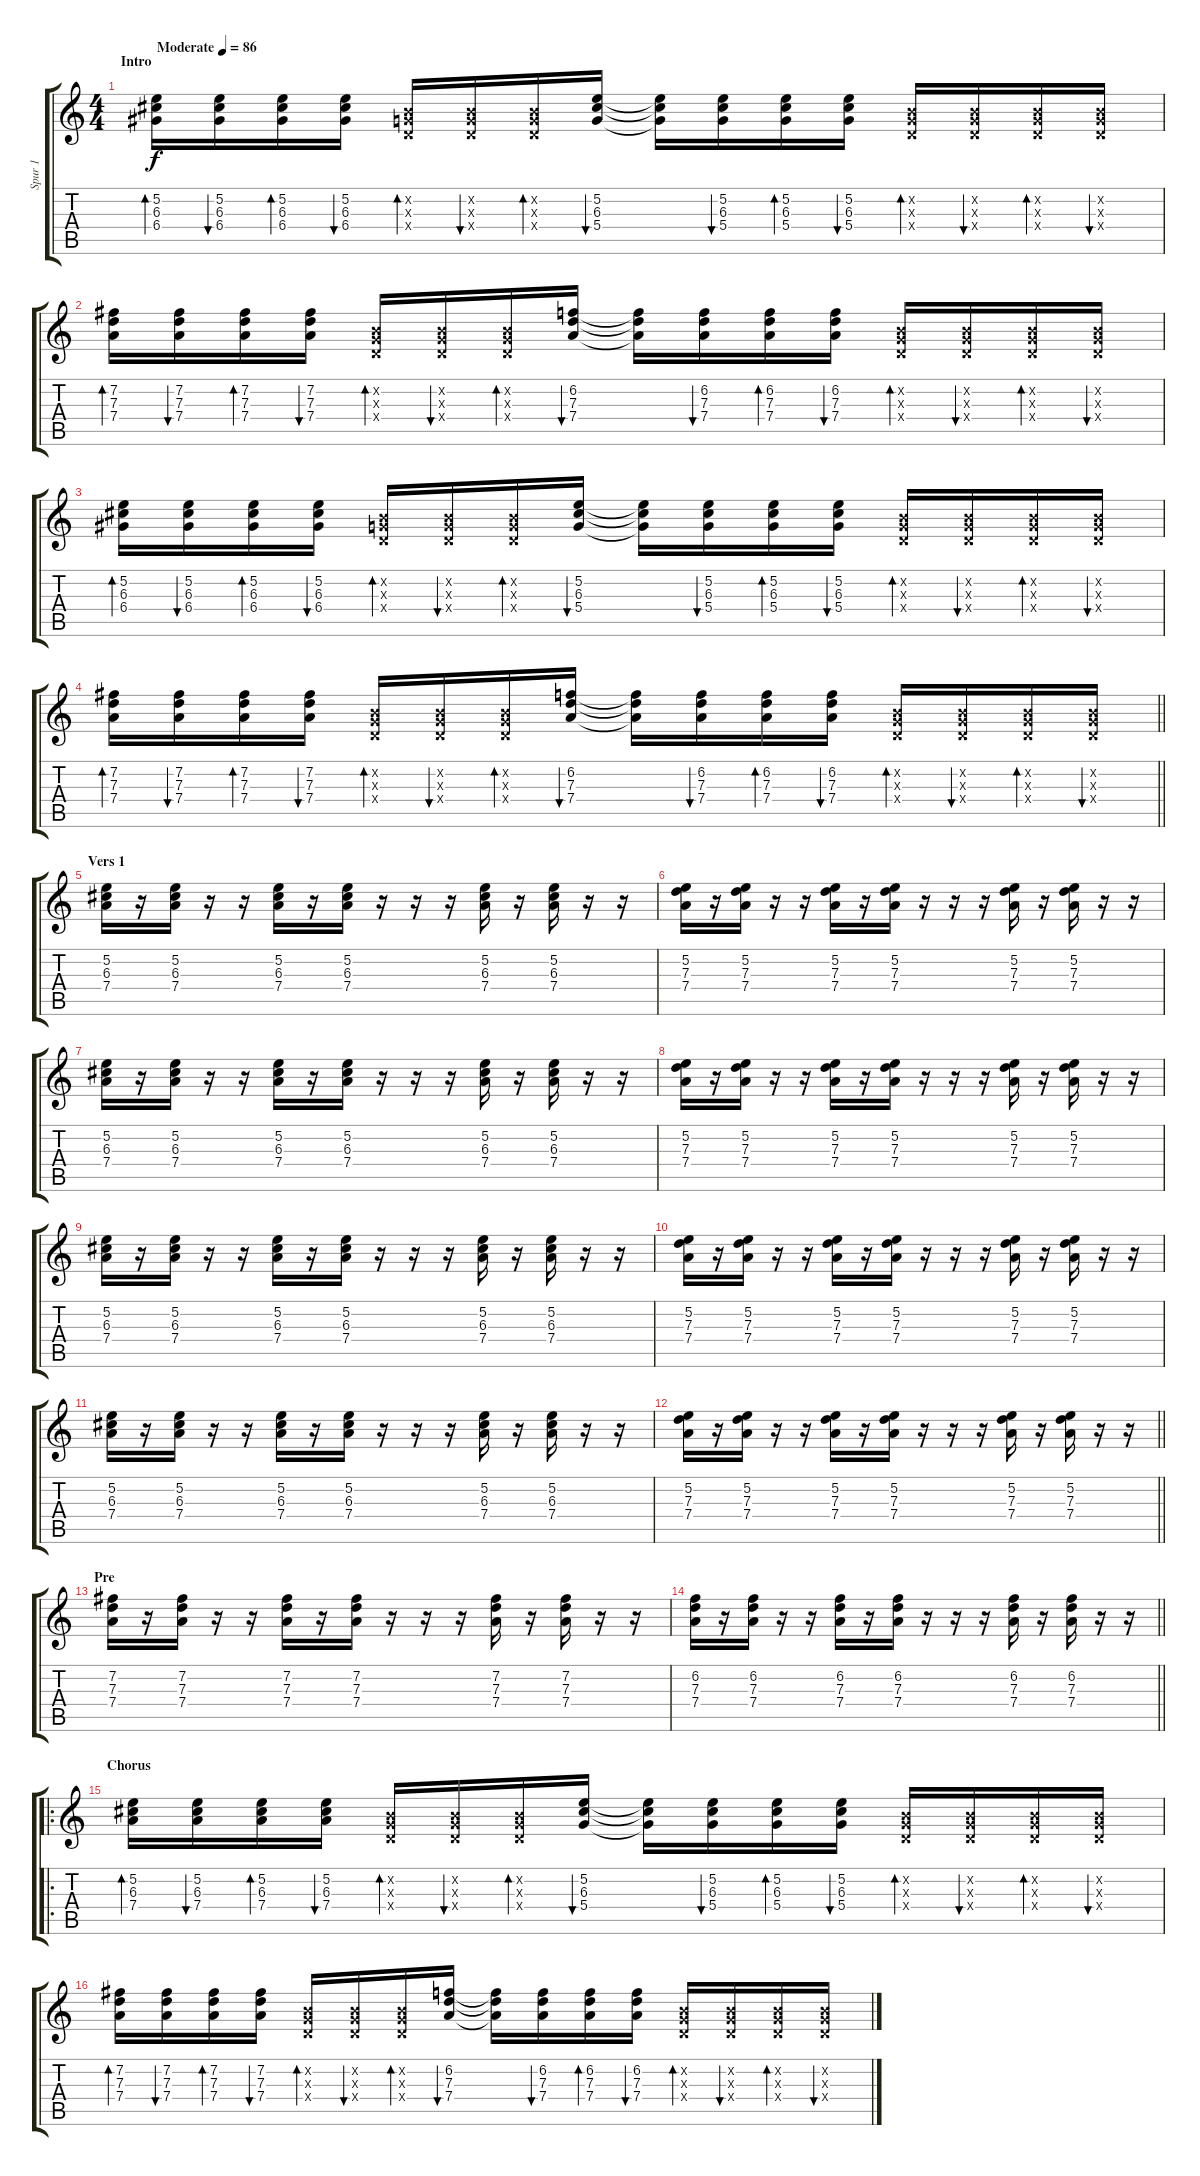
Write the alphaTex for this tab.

\track ("Spur 1" "Spur 1") {instrument electricguitarclean}
\staff {score tabs}
\tuning (E4 B3 G3 D3 A2 E2) {hide}
\ts (4 4)
\section ("" "Intro")
\tempo (86 "Moderate")
\clef g2
\ks c
(5.2 6.3 6.4).16{bd 60 dy f instrument electricguitarclean} (5.2 6.3 6.4).16{bu 60} (5.2 6.3 6.4).16{bd 60} (5.2 6.3 6.4).16{bu 60} (0.2{x} 0.3{x} 0.4{x}).16{bd 60} (0.2{x} 0.3{x} 0.4{x}).16{bu 60} (0.2{x} 0.3{x} 0.4{x}).16{bd 60} (5.2 6.3 5.4).16{bu 60} (5.2{t} 6.3{t} 5.4{t}).16 (5.2 6.3 5.4).16{bu 60} (5.2 6.3 5.4).16{bd 60} (5.2 6.3 5.4).16{bu 60} (0.2{x} 0.3{x} 0.4{x}).16{bd 60} (0.2{x} 0.3{x} 0.4{x}).16{bu 60} (0.2{x} 0.3{x} 0.4{x}).16{bd 60} (0.2{x} 0.3{x} 0.4{x}).16{bu 60} |
(7.2 7.3 7.4).16{bd 60} (7.2 7.3 7.4).16{bu 60} (7.2 7.3 7.4).16{bd 60} (7.2 7.3 7.4).16{bu 60} (0.2{x} 0.3{x} 0.4{x}).16{bd 60} (0.2{x} 0.3{x} 0.4{x}).16{bu 60} (0.2{x} 0.3{x} 0.4{x}).16{bd 60} (6.2 7.3 7.4).16{bu 60} (6.2{t} 7.3{t} 7.4{t}).16 (6.2 7.3 7.4).16{bu 60} (6.2 7.3 7.4).16{bd 60} (6.2 7.3 7.4).16{bu 60} (0.2{x} 0.3{x} 0.4{x}).16{bd 60} (0.2{x} 0.3{x} 0.4{x}).16{bu 60} (0.2{x} 0.3{x} 0.4{x}).16{bd 60} (0.2{x} 0.3{x} 0.4{x}).16{bu 60} |
(5.2 6.3 6.4).16{bd 60} (5.2 6.3 6.4).16{bu 60} (5.2 6.3 6.4).16{bd 60} (5.2 6.3 6.4).16{bu 60} (0.2{x} 0.3{x} 0.4{x}).16{bd 60} (0.2{x} 0.3{x} 0.4{x}).16{bu 60} (0.2{x} 0.3{x} 0.4{x}).16{bd 60} (5.2 6.3 5.4).16{bu 60} (5.2{t} 6.3{t} 5.4{t}).16 (5.2 6.3 5.4).16{bu 60} (5.2 6.3 5.4).16{bd 60} (5.2 6.3 5.4).16{bu 60} (0.2{x} 0.3{x} 0.4{x}).16{bd 60} (0.2{x} 0.3{x} 0.4{x}).16{bu 60} (0.2{x} 0.3{x} 0.4{x}).16{bd 60} (0.2{x} 0.3{x} 0.4{x}).16{bu 60} |
\barLineRight lightlight
(7.2 7.3 7.4).16{bd 60} (7.2 7.3 7.4).16{bu 60} (7.2 7.3 7.4).16{bd 60} (7.2 7.3 7.4).16{bu 60} (0.2{x} 0.3{x} 0.4{x}).16{bd 60} (0.2{x} 0.3{x} 0.4{x}).16{bu 60} (0.2{x} 0.3{x} 0.4{x}).16{bd 60} (6.2 7.3 7.4).16{bu 60} (6.2{t} 7.3{t} 7.4{t}).16 (6.2 7.3 7.4).16{bu 60} (6.2 7.3 7.4).16{bd 60} (6.2 7.3 7.4).16{bu 60} (0.2{x} 0.3{x} 0.4{x}).16{bd 60} (0.2{x} 0.3{x} 0.4{x}).16{bu 60} (0.2{x} 0.3{x} 0.4{x}).16{bd 60} (0.2{x} 0.3{x} 0.4{x}).16{bu 60} |
\section ("" "Vers 1")
(5.2 6.3 7.4).16 r.16 (5.2 6.3 7.4).16 r.16 r.16 (5.2 6.3 7.4).16 r.16 (5.2 6.3 7.4).16 r.16 r.16 r.16 (5.2 6.3 7.4).16 r.16 (5.2 6.3 7.4).16 r.16 r.16 |
(5.2 7.3 7.4).16 r.16 (5.2 7.3 7.4).16 r.16 r.16 (5.2 7.3 7.4).16 r.16 (5.2 7.3 7.4).16 r.16 r.16 r.16 (5.2 7.3 7.4).16 r.16 (5.2 7.3 7.4).16 r.16 r.16 |
(5.2 6.3 7.4).16 r.16 (5.2 6.3 7.4).16 r.16 r.16 (5.2 6.3 7.4).16 r.16 (5.2 6.3 7.4).16 r.16 r.16 r.16 (5.2 6.3 7.4).16 r.16 (5.2 6.3 7.4).16 r.16 r.16 |
(5.2 7.3 7.4).16 r.16 (5.2 7.3 7.4).16 r.16 r.16 (5.2 7.3 7.4).16 r.16 (5.2 7.3 7.4).16 r.16 r.16 r.16 (5.2 7.3 7.4).16 r.16 (5.2 7.3 7.4).16 r.16 r.16 |
(5.2 6.3 7.4).16 r.16 (5.2 6.3 7.4).16 r.16 r.16 (5.2 6.3 7.4).16 r.16 (5.2 6.3 7.4).16 r.16 r.16 r.16 (5.2 6.3 7.4).16 r.16 (5.2 6.3 7.4).16 r.16 r.16 |
(5.2 7.3 7.4).16 r.16 (5.2 7.3 7.4).16 r.16 r.16 (5.2 7.3 7.4).16 r.16 (5.2 7.3 7.4).16 r.16 r.16 r.16 (5.2 7.3 7.4).16 r.16 (5.2 7.3 7.4).16 r.16 r.16 |
(5.2 6.3 7.4).16 r.16 (5.2 6.3 7.4).16 r.16 r.16 (5.2 6.3 7.4).16 r.16 (5.2 6.3 7.4).16 r.16 r.16 r.16 (5.2 6.3 7.4).16 r.16 (5.2 6.3 7.4).16 r.16 r.16 |
\barLineRight lightlight
(5.2 7.3 7.4).16 r.16 (5.2 7.3 7.4).16 r.16 r.16 (5.2 7.3 7.4).16 r.16 (5.2 7.3 7.4).16 r.16 r.16 r.16 (5.2 7.3 7.4).16 r.16 (5.2 7.3 7.4).16 r.16 r.16 |
\section ("" "Pre")
(7.2 7.3 7.4).16 r.16 (7.2 7.3 7.4).16 r.16 r.16 (7.2 7.3 7.4).16 r.16 (7.2 7.3 7.4).16 r.16 r.16 r.16 (7.2 7.3 7.4).16 r.16 (7.2 7.3 7.4).16 r.16 r.16 |
\barLineRight lightlight
(6.2 7.3 7.4).16 r.16 (6.2 7.3 7.4).16 r.16 r.16 (6.2 7.3 7.4).16 r.16 (6.2 7.3 7.4).16 r.16 r.16 r.16 (6.2 7.3 7.4).16 r.16 (6.2 7.3 7.4).16 r.16 r.16 |
\ro
\section ("" "Chorus")
(5.2 6.3 7.4).16{bd 60} (5.2 6.3 7.4).16{bu 60} (5.2 6.3 7.4).16{bd 60} (5.2 6.3 7.4).16{bu 60} (0.2{x} 0.3{x} 0.4{x}).16{bd 60} (0.2{x} 0.3{x} 0.4{x}).16{bu 60} (0.2{x} 0.3{x} 0.4{x}).16{bd 60} (5.2 6.3 5.4).16{bu 60} (5.2{t} 6.3{t} 5.4{t}).16 (5.2 6.3 5.4).16{bu 60} (5.2 6.3 5.4).16{bd 60} (5.2 6.3 5.4).16{bu 60} (0.2{x} 0.3{x} 0.4{x}).16{bd 60} (0.2{x} 0.3{x} 0.4{x}).16{bu 60} (0.2{x} 0.3{x} 0.4{x}).16{bd 60} (0.2{x} 0.3{x} 0.4{x}).16{bu 60} |
(7.2 7.3 7.4).16{bd 60} (7.2 7.3 7.4).16{bu 60} (7.2 7.3 7.4).16{bd 60} (7.2 7.3 7.4).16{bu 60} (0.2{x} 0.3{x} 0.4{x}).16{bd 60} (0.2{x} 0.3{x} 0.4{x}).16{bu 60} (0.2{x} 0.3{x} 0.4{x}).16{bd 60} (6.2 7.3 7.4).16{bu 60} (6.2{t} 7.3{t} 7.4{t}).16 (6.2 7.3 7.4).16{bu 60} (6.2 7.3 7.4).16{bd 60} (6.2 7.3 7.4).16{bu 60} (0.2{x} 0.3{x} 0.4{x}).16{bd 60} (0.2{x} 0.3{x} 0.4{x}).16{bu 60} (0.2{x} 0.3{x} 0.4{x}).16{bd 60} (0.2{x} 0.3{x} 0.4{x}).16{bu 60}
